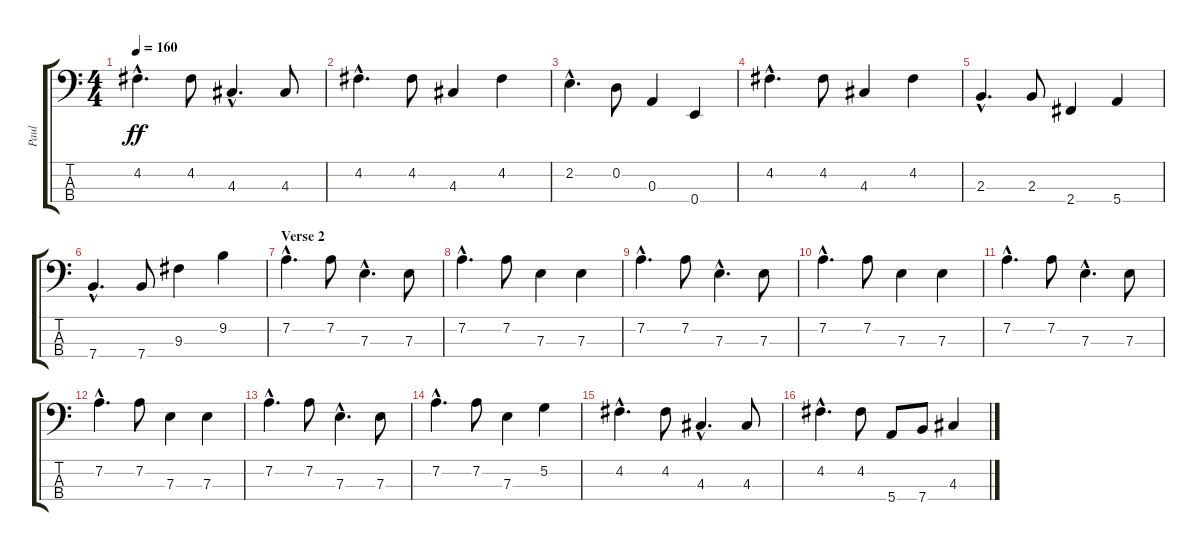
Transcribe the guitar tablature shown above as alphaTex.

\track ("Paul" "Paul") {instrument electricbasspick}
\staff {score tabs}
\tuning (G2 D2 A1 E1) {hide}
\ts (4 4)
\tempo 160
\clef f4
\ks c
4.2{hac}.4{d dy ff} 4.2.8 4.3{hac}.4{d} 4.3.8 |
4.2{hac}.4{d} 4.2.8 4.3.4 4.2.4 |
2.2{hac}.4{d} 0.2.8 0.3.4 0.4.4 |
4.2{hac}.4{d} 4.2.8 4.3.4 4.2.4 |
2.3{hac}.4{d} 2.3.8 2.4.4 5.4.4 |
7.4{hac}.4{d} 7.4.8 9.3.4 9.2.4 |
\section ("" "Verse 2")
7.2{hac}.4{d} 7.2.8 7.3{hac}.4{d} 7.3.8 |
7.2{hac}.4{d} 7.2.8 7.3.4 7.3.4 |
7.2{hac}.4{d} 7.2.8 7.3{hac}.4{d} 7.3.8 |
7.2{hac}.4{d} 7.2.8 7.3.4 7.3.4 |
7.2{hac}.4{d} 7.2.8 7.3{hac}.4{d} 7.3.8 |
7.2{hac}.4{d} 7.2.8 7.3.4 7.3.4 |
7.2{hac}.4{d} 7.2.8 7.3{hac}.4{d} 7.3.8 |
7.2{hac}.4{d} 7.2.8 7.3.4 5.2.4 |
4.2{hac}.4{d} 4.2.8 4.3{hac}.4{d} 4.3.8 |
4.2{hac}.4{d} 4.2.8 5.4.8 7.4.8 4.3.4
